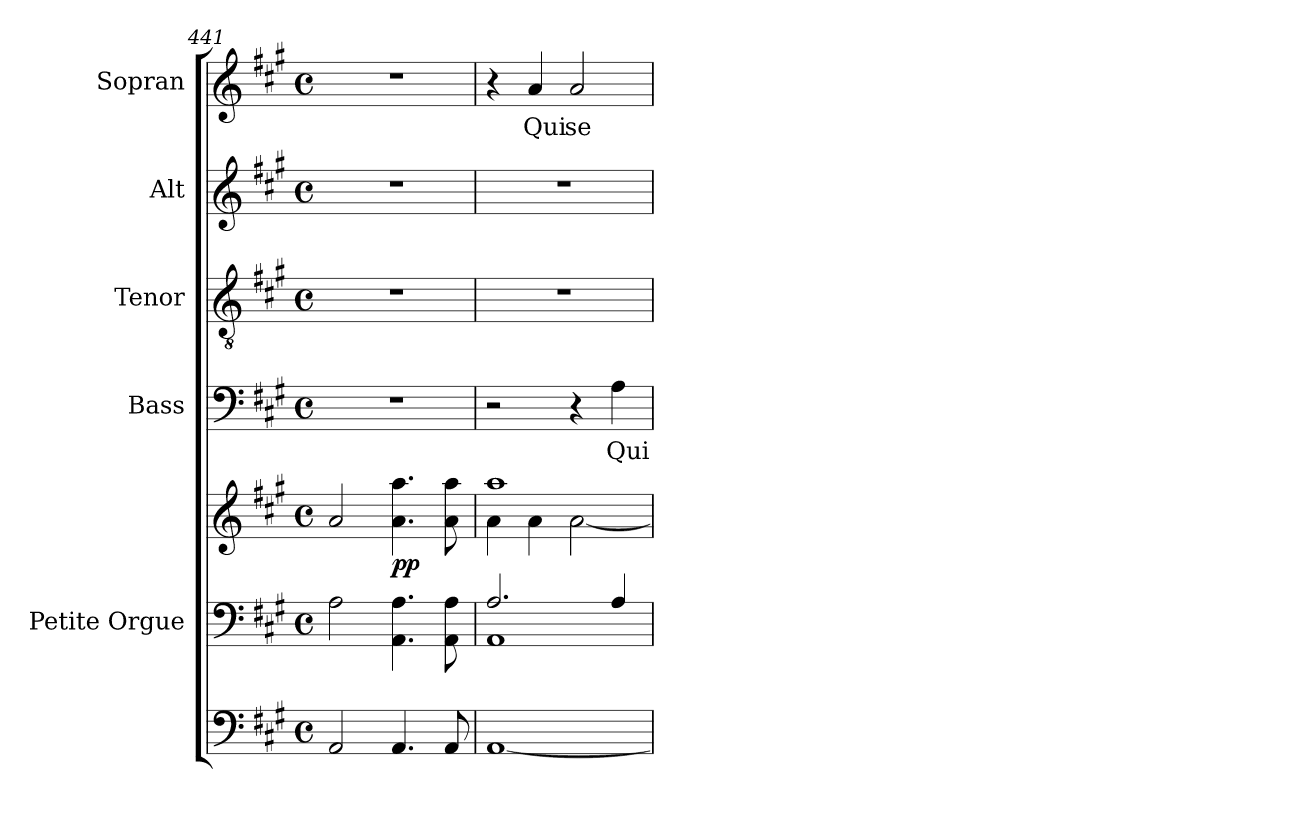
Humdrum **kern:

**kern	**kern	**kern	**dynam	**kern	**text	**kern	**kern	**kern	**text
*part6	*part5	*part5	*part5	*part4	*part4	*part3	*part2	*part1	*part1
*staff7	*staff6	*staff5	*staff5/6	*staff4	*staff4	*staff3	*staff2	*staff1	*staff1
*	*I"Petite Orgue	*	*	*I"Bass	*	*I"Tenor	*I"Alt	*I"Sopran	*
*	*I'Org. 1	*	*	*I'B.	*	*I'T.	*I'A.	*I'S.	*
*clefF4	*clefF4	*clefG2	*	*clefF4	*	*clefGv2	*clefG2	*clefG2	*
*k[f#c#g#]	*k[f#c#g#]	*k[f#c#g#]	*	*k[f#c#g#]	*	*k[f#c#g#]	*k[f#c#g#]	*k[f#c#g#]	*
*A:	*A:	*A:	*	*A:	*	*A:	*A:	*A:	*
*M4/4	*M4/4	*M4/4	*	*M4/4	*	*M4/4	*M4/4	*M4/4	*
*met(c)	*met(c)	*met(c)	*	*met(c)	*	*met(c)	*met(c)	*met(c)	*
=441	=441	=441	=441	=441	=441	=441	=441	=441	=441
2AA/	2A\	2a/	.	1r	.	1r	1r	1r	.
!	!	!	!LO:DY:b	!	!	!	!	!	!
4.AA/	4.AA\ 4.A\	4.a\ 4.aa\	pp	.	.	.	.	.	.
8AA/	8AA\ 8A\	8a\ 8aa\	.	.	.	.	.	.	.
=442	=442	=442	=442	=442	=442	=442	=442	=442	=442
*	*^	*^	*	*	*	*	*	*	*
[1AA	2.A/	1AA	1aa	4a\	.	2r	.	1r	1r	4r	.
!	!	!	!	!	!	!	!	!	!	!	!LO:LY:b
.	.	.	.	4a\	.	.	.	.	.	4a/	Qui
!	!	!	!	!	!	!	!	!	!	!	!LO:LY:b
.	.	.	.	[<2a\	.	4r	.	.	.	2a/	se-
!	!	!	!	!	!	!	!LO:LY:b	!	!	!	!
.	4A/	.	.	.	.	4A\	Qui	.	.	.	.
*	*v	*v	*	*	*	*	*	*	*	*	*
*	*	*v	*v	*	*	*	*	*	*	*
=	=	=	=	=	=	=	=	=	=
*-	*-	*-	*-	*-	*-	*-	*-	*-	*-
